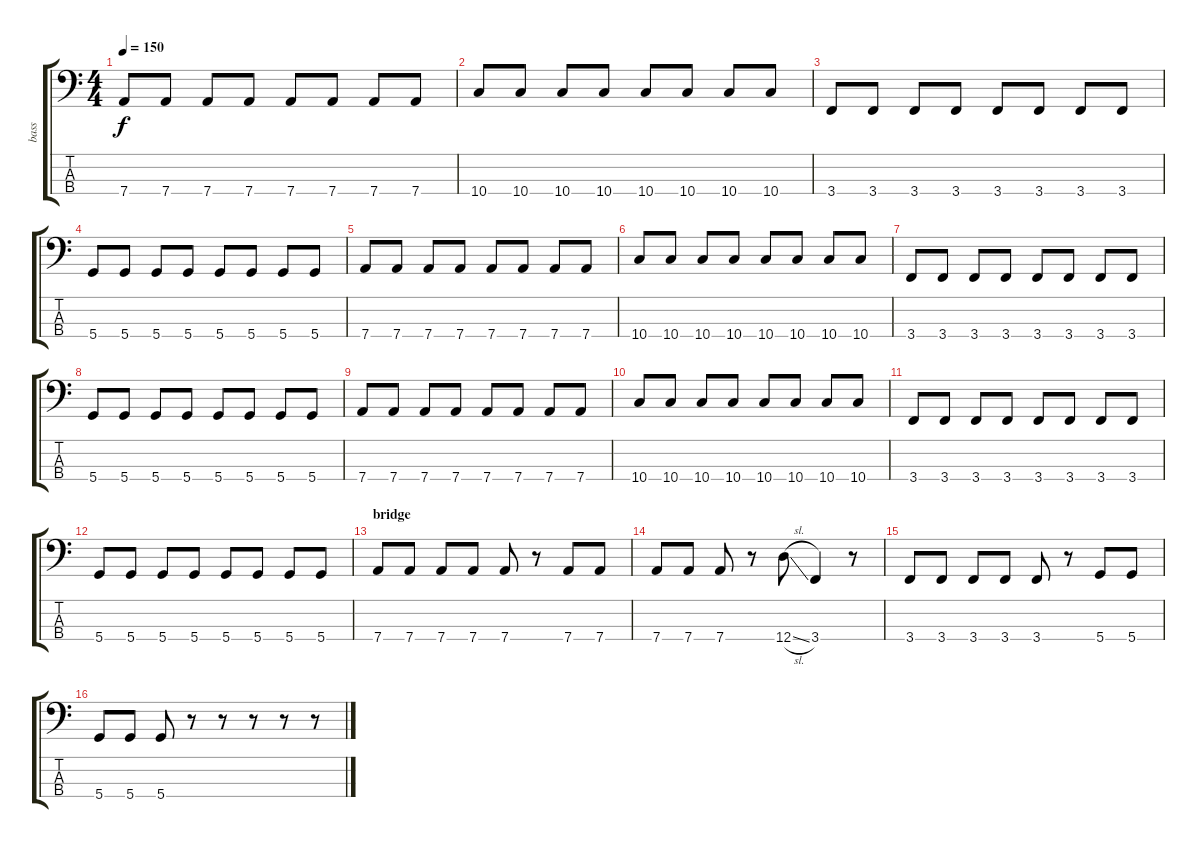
\track ("bass" "bass") {instrument electricbasspick}
\staff {score tabs}
\tuning (G2 D2 A1 D1) {hide}
\ts (4 4)
\tempo 150
\clef f4
\ks c
7.4.8{dy f} 7.4.8 7.4.8 7.4.8 7.4.8 7.4.8 7.4.8 7.4.8 |
10.4.8 10.4.8 10.4.8 10.4.8 10.4.8 10.4.8 10.4.8 10.4.8 |
3.4.8 3.4.8 3.4.8 3.4.8 3.4.8 3.4.8 3.4.8 3.4.8 |
5.4.8 5.4.8 5.4.8 5.4.8 5.4.8 5.4.8 5.4.8 5.4.8 |
7.4.8 7.4.8 7.4.8 7.4.8 7.4.8 7.4.8 7.4.8 7.4.8 |
10.4.8 10.4.8 10.4.8 10.4.8 10.4.8 10.4.8 10.4.8 10.4.8 |
3.4.8 3.4.8 3.4.8 3.4.8 3.4.8 3.4.8 3.4.8 3.4.8 |
5.4.8 5.4.8 5.4.8 5.4.8 5.4.8 5.4.8 5.4.8 5.4.8 |
7.4.8 7.4.8 7.4.8 7.4.8 7.4.8 7.4.8 7.4.8 7.4.8 |
10.4.8 10.4.8 10.4.8 10.4.8 10.4.8 10.4.8 10.4.8 10.4.8 |
3.4.8 3.4.8 3.4.8 3.4.8 3.4.8 3.4.8 3.4.8 3.4.8 |
5.4.8 5.4.8 5.4.8 5.4.8 5.4.8 5.4.8 5.4.8 5.4.8 |
\section ("" "bridge")
7.4.8 7.4.8 7.4.8 7.4.8 7.4.8 r.8 7.4.8 7.4.8 |
7.4.8 7.4.8 7.4.8 r.8 12.4{sl}.8 3.4.4 r.8 |
3.4.8 3.4.8 3.4.8 3.4.8 3.4.8 r.8 5.4.8 5.4.8 |
5.4.8 5.4.8 5.4.8 r.8 r.8 r.8 r.8 r.8
